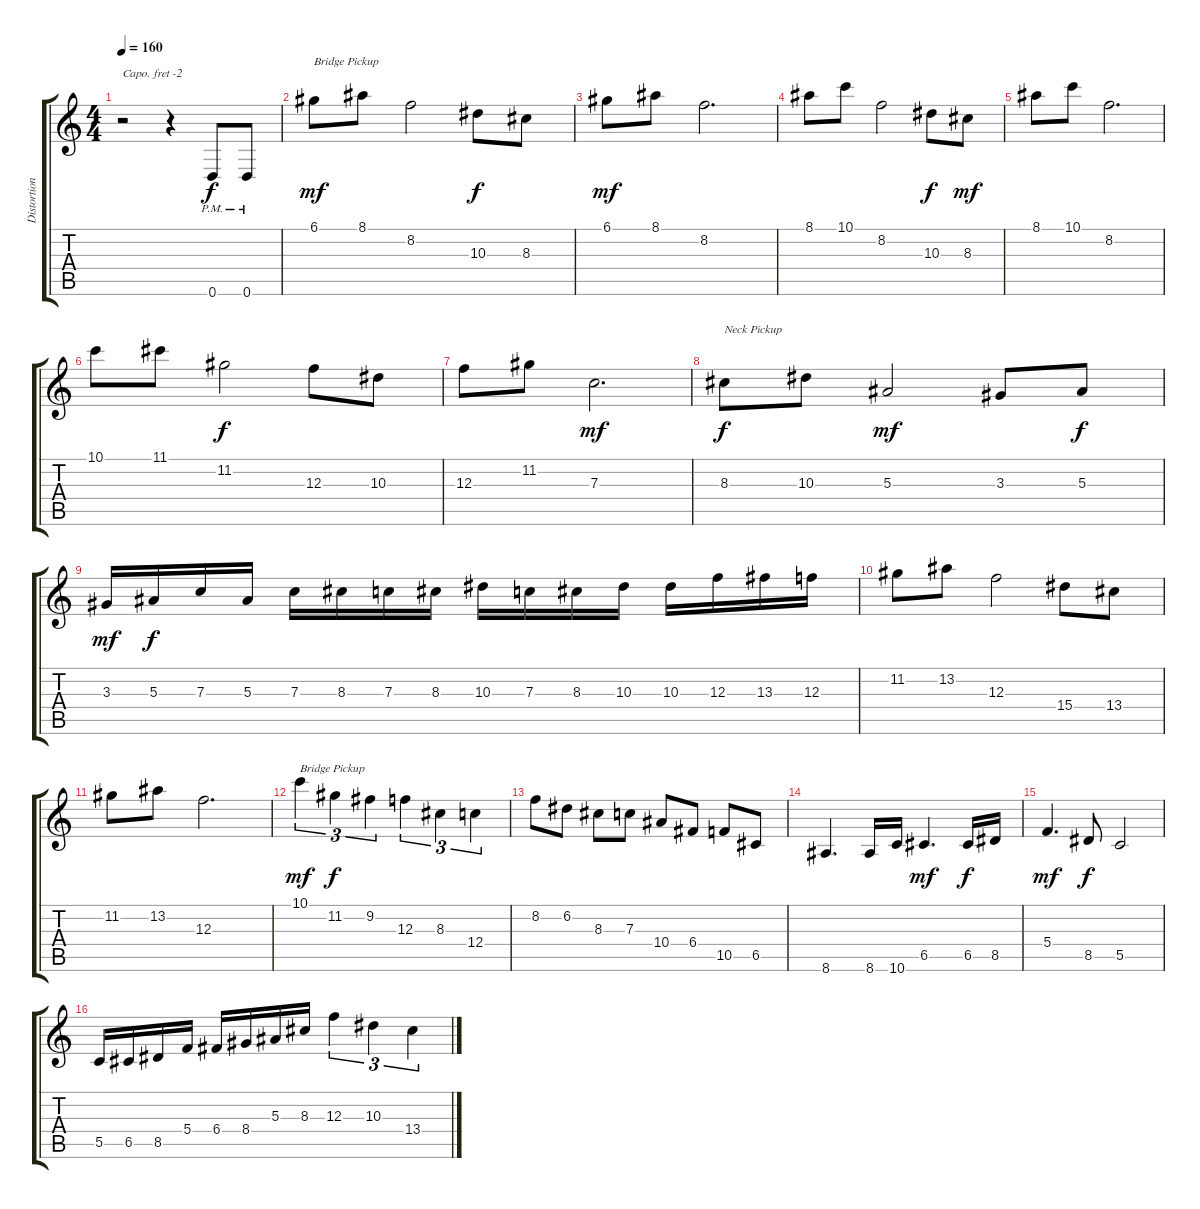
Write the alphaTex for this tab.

\track ("Distortion Guitar" "Distortion") {instrument distortionguitar}
\staff {score tabs}
\capo -2
\tuning (E4 B3 G3 D3 A2 E2) {hide}
\ts (4 4)
\tempo 160
\clef g2
\ks c
r.2{dy f} r.4 0.6{pm}.8 0.6{pm}.8 |
6.1.8{txt "Bridge Pickup" dy mf} 8.1.8 8.2.2 10.3.8{dy f} 8.3.8 |
6.1.8{dy mf} 8.1.8 8.2.2{d} |
8.1.8 10.1.8 8.2.2 10.3.8{dy f} 8.3.8{dy mf} |
8.1.8 10.1.8 8.2.2{d} |
10.1.8 11.1.8 11.2.2{dy f} 12.3.8 10.3.8 |
12.3.8 11.2.8 7.3.2{d dy mf} |
8.3.8{txt "Neck Pickup" dy f} 10.3.8 5.3.2{dy mf} 3.3.8 5.3.8{dy f} |
3.3.16{dy mf} 5.3.16{dy f} 7.3.16 5.3.16 7.3.16 8.3.16 7.3.16 8.3.16 10.3.16 7.3.16 8.3.16 10.3.16 10.3.16 12.3.16 13.3.16 12.3.16 |
11.2.8 13.2.8 12.3.2 15.4.8 13.4.8 |
11.2.8 13.2.8 12.3.2{d} |
10.1.4{tu (3 2) txt "Bridge Pickup" dy mf} 11.2.4{tu (3 2) dy f} 9.2.4{tu (3 2)} 12.3.4{tu (3 2)} 8.3.4{tu (3 2)} 12.4.4{tu (3 2)} |
8.2.8 6.2.8 8.3.8 7.3.8 10.4.8 6.4.8 10.5.8 6.5.8 |
8.6.4{d} 8.6.16 10.6.16 6.5.4{d dy mf} 6.5.16{dy f} 8.5.16 |
5.4.4{d dy mf} 8.5.8{dy f} 5.5.2 |
5.5.16 6.5.16 8.5.16 5.4.16 6.4.16 8.4.16 5.3.16 8.3.16 12.3.4{tu (3 2)} 10.3.4{tu (3 2)} 13.4.4{tu (3 2)}
